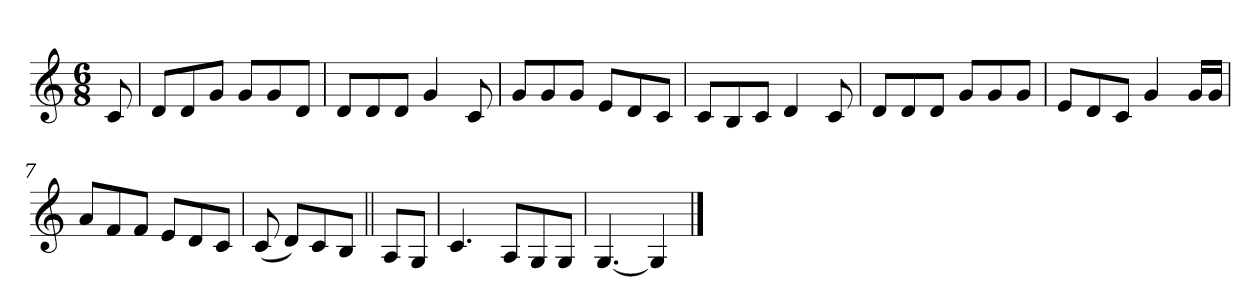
**kern
*part1
*staff1
*clefG2
*M6/8
*MM80
=
8c
=1
8d/L
8d/
8g/J
8g/L
8g/
8d/J
=2
8d/L
8d/
8d/J
4g
8c
=3
8g/L
8g/
8g/J
8e/L
8d/
8c/J
=4
8c/L
8B/
8c/J
4d
8c
=5
8d/L
8d/
8d/J
8g/L
8g/
8g/J
=6
8e/L
8d/
8c/J
4g
16g/LL
16g/JJ
=7
8a/L
8f/
8f/J
8e/L
8d/
8c/J
=8
(8c
8d/L)
8c/
8B/J
=||
8A/L
8G/J
=9
4.c
8A/L
8G/
8G/J
=10
[4.G
4G]
==
*-
